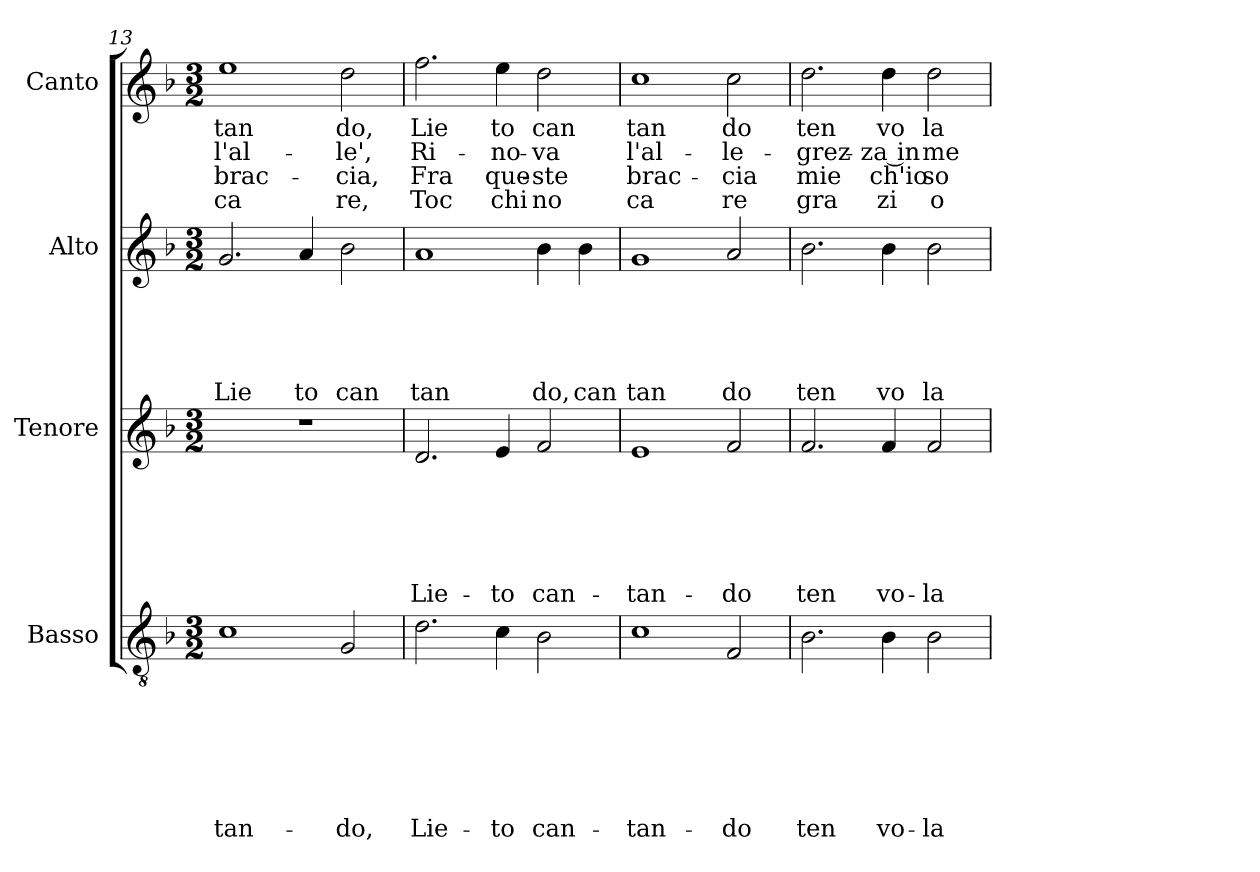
**kern	**text	**text	**text	**text	**text	**text	**text	**kern	**text	**text	**text	**text	**text	**text	**kern	**text	**text	**text	**text	**text	**kern	**text	**text	**text	**text
*part4	*part4	*part4	*part4	*part4	*part4	*part4	*part4	*part3	*part3	*part3	*part3	*part3	*part3	*part3	*part2	*part2	*part2	*part2	*part2	*part2	*part1	*part1	*part1	*part1	*part1
*staff4	*staff4	*staff4	*staff4	*staff4	*staff4	*staff4	*staff4	*staff3	*staff3	*staff3	*staff3	*staff3	*staff3	*staff3	*staff2	*staff2	*staff2	*staff2	*staff2	*staff2	*staff1	*staff1	*staff1	*staff1	*staff1
*I"Basso	*	*	*	*	*	*	*	*I"Tenore	*	*	*	*	*	*	*I"Alto	*	*	*	*	*	*I"Canto	*	*	*	*
!!LO:PB:g=z
*clefGv2	*	*	*	*	*	*	*	*clefG2	*	*	*	*	*	*	*clefG2	*	*	*	*	*	*clefG2	*	*	*	*
*k[b-]	*	*	*	*	*	*	*	*k[b-]	*	*	*	*	*	*	*k[b-]	*	*	*	*	*	*k[b-]	*	*	*	*
*F:	*	*	*	*	*	*	*	*F:	*	*	*	*	*	*	*F:	*	*	*	*	*	*F:	*	*	*	*
*M3/2	*	*	*	*	*	*	*	*M3/2	*	*	*	*	*	*	*M3/2	*	*	*	*	*	*M3/2	*	*	*	*
=13	=13	=13	=13	=13	=13	=13	=13	=13	=13	=13	=13	=13	=13	=13	=13	=13	=13	=13	=13	=13	=13	=13	=13	=13	=13
!	!	!	!	!	!	!	!LO:LY:b	!LO:N:vis=1	!	!	!	!	!	!	!	!	!	!	!	!LO:LY:b	!	!LO:LY:b	!LO:LY:b	!LO:LY:b	!LO:LY:b
1c	.	.	.	.	.	.	tan-	1.r	.	.	.	.	.	.	2.g/	.	.	.	.	Lie	1ee	-tan	l'al-	brac-	ca
!	!	!	!	!	!	!	!	!	!	!	!	!	!	!	!	!	!	!	!	!LO:LY:b	!	!	!	!	!
.	.	.	.	.	.	.	.	.	.	.	.	.	.	.	4a/	.	.	.	.	to	.	.	.	.	.
!	!	!	!	!	!	!	!LO:LY:b	!	!	!	!	!	!	!	!	!	!	!	!	!LO:LY:b	!	!LO:LY:b	!LO:LY:b	!LO:LY:b	!LO:LY:b
2G/	.	.	.	.	.	.	-do,	.	.	.	.	.	.	.	2b-\	.	.	.	.	can	2dd\	do,	-le',	-cia,	re,
=14	=14	=14	=14	=14	=14	=14	=14	=14	=14	=14	=14	=14	=14	=14	=14	=14	=14	=14	=14	=14	=14	=14	=14	=14	=14
!	!	!	!	!	!	!	!LO:LY:b	!	!	!	!	!	!	!LO:LY:b	!	!	!	!	!	!LO:LY:b	!	!LO:LY:b	!LO:LY:b	!LO:LY:b	!LO:LY:b
2.d\	.	.	.	.	.	.	Lie-	2.d/	.	.	.	.	.	Lie-	1a	.	.	.	.	tan	2.ff\	Lie	Ri-	Fra	Toc
!	!	!	!	!	!	!	!LO:LY:b	!	!	!	!	!	!	!LO:LY:b	!	!	!	!	!	!	!	!LO:LY:b	!LO:LY:b	!LO:LY:b	!LO:LY:b
4c\	.	.	.	.	.	.	-to	4e/	.	.	.	.	.	-to	.	.	.	.	.	.	4ee\	to	-no-	que-	chi
!	!	!	!	!	!	!	!LO:LY:b	!	!	!	!	!	!	!LO:LY:b	!	!	!	!	!	!LO:LY:b	!	!LO:LY:b	!LO:LY:b	!LO:LY:b	!LO:LY:b
2B-\	.	.	.	.	.	.	can-	2f/	.	.	.	.	.	can-	4b-\	.	.	.	.	do,	2dd\	can	-va	-ste	no
!	!	!	!	!	!	!	!	!	!	!	!	!	!	!	!	!	!	!	!	!LO:LY:b	!	!	!	!	!
.	.	.	.	.	.	.	.	.	.	.	.	.	.	.	4b-\	.	.	.	.	can	.	.	.	.	.
=15	=15	=15	=15	=15	=15	=15	=15	=15	=15	=15	=15	=15	=15	=15	=15	=15	=15	=15	=15	=15	=15	=15	=15	=15	=15
!	!	!	!	!	!	!	!LO:LY:b	!	!	!	!	!	!	!LO:LY:b	!	!	!	!	!	!LO:LY:b	!	!LO:LY:b	!LO:LY:b	!LO:LY:b	!LO:LY:b
1c	.	.	.	.	.	.	-tan-	1e	.	.	.	.	.	-tan-	1g	.	.	.	.	tan	1cc	tan	l'al-	brac-	ca
!	!	!	!	!	!	!	!LO:LY:b	!	!	!	!	!	!	!LO:LY:b	!	!	!	!	!	!LO:LY:b	!	!LO:LY:b	!LO:LY:b	!LO:LY:b	!LO:LY:b
2F/	.	.	.	.	.	.	-do	2f/	.	.	.	.	.	-do	2a/	.	.	.	.	do	2cc\	do	-le-	-cia	re
=16	=16	=16	=16	=16	=16	=16	=16	=16	=16	=16	=16	=16	=16	=16	=16	=16	=16	=16	=16	=16	=16	=16	=16	=16	=16
!	!	!	!	!	!	!	!LO:LY:b	!	!	!	!	!	!	!LO:LY:b	!	!	!	!	!	!LO:LY:b	!	!LO:LY:b	!LO:LY:b	!LO:LY:b	!LO:LY:b
2.B-\	.	.	.	.	.	.	ten	2.f/	.	.	.	.	.	ten	2.b-\	.	.	.	.	ten	2.dd\	ten	-grez-	mie	gra
!	!	!	!	!	!	!	!LO:LY:b	!	!	!	!	!	!	!LO:LY:b	!	!	!	!	!	!LO:LY:b	!	!LO:LY:b	!LO:LY:b	!LO:LY:b	!LO:LY:b
4B-\	.	.	.	.	.	.	vo-	4f/	.	.	.	.	.	vo-	4b-\	.	.	.	.	vo	4dd\	vo	-za in	ch'io	zi
!	!	!	!	!	!	!	!LO:LY:b	!	!	!	!	!	!	!LO:LY:b	!	!	!	!	!	!LO:LY:b	!	!LO:LY:b	!LO:LY:b	!LO:LY:b	!LO:LY:b
2B-\	.	.	.	.	.	.	-la-	2f/	.	.	.	.	.	-la-	2b-\	.	.	.	.	la	2dd\	la	me	so-	o
=	=	=	=	=	=	=	=	=	=	=	=	=	=	=	=	=	=	=	=	=	=	=	=	=	=
*-	*-	*-	*-	*-	*-	*-	*-	*-	*-	*-	*-	*-	*-	*-	*-	*-	*-	*-	*-	*-	*-	*-	*-	*-	*-
